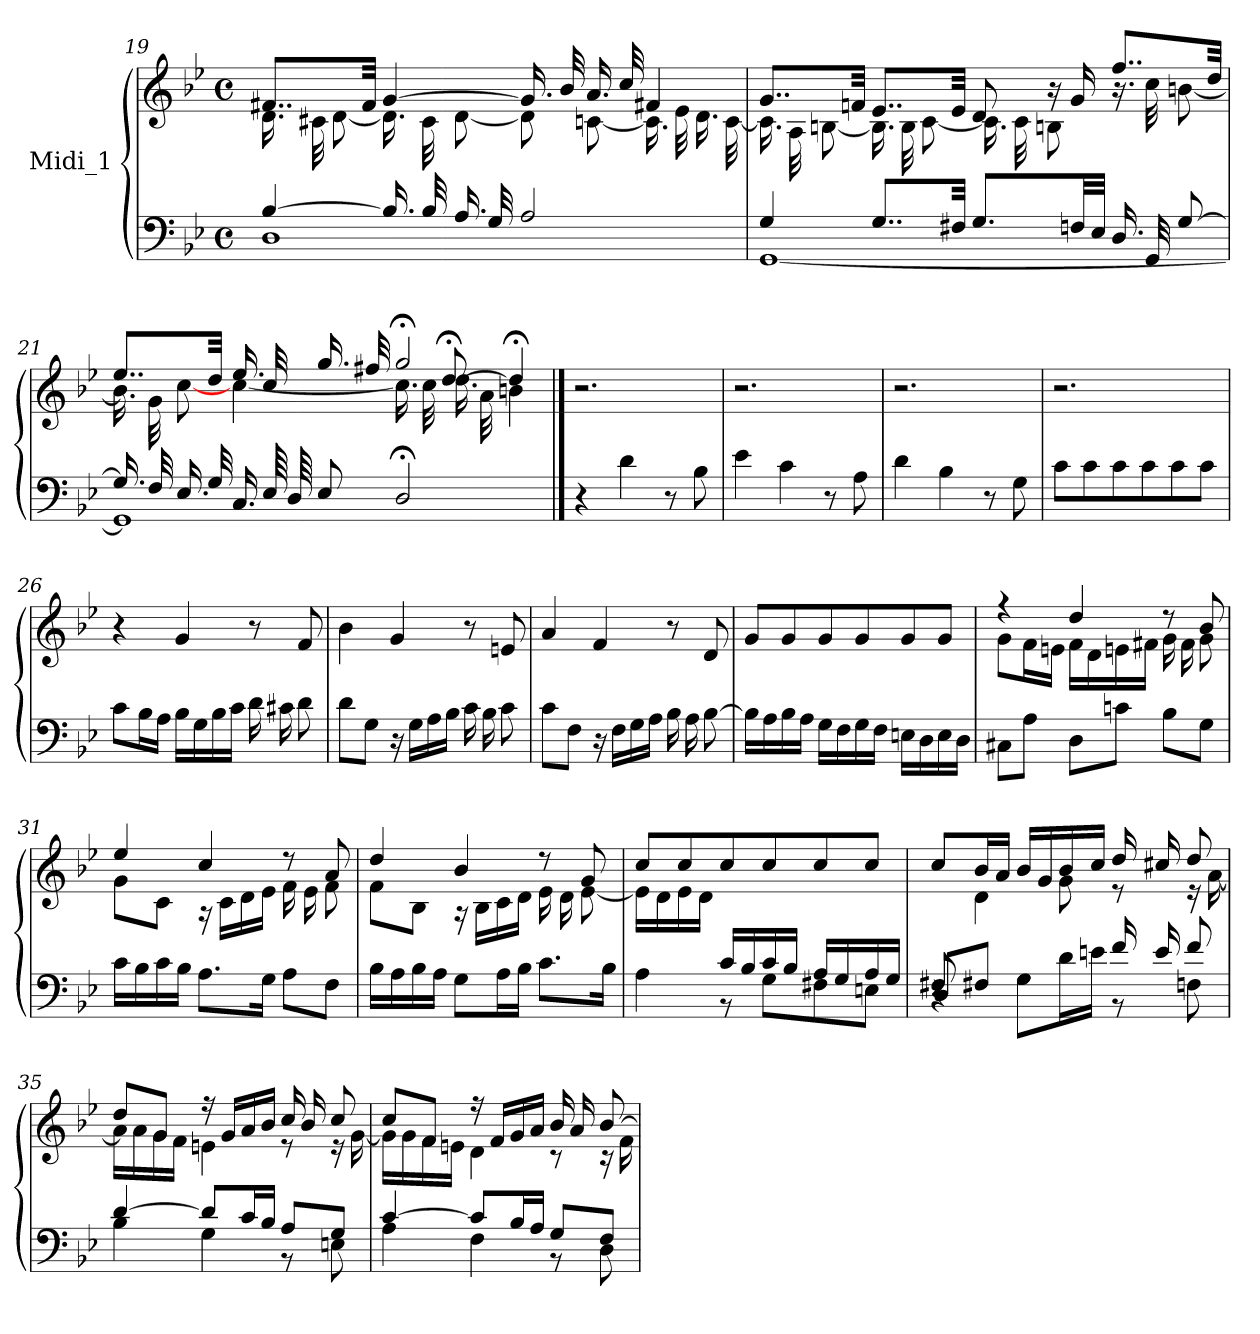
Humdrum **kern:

**kern	**kern
*part1	*part1
*staff2	*staff1
*I"Midi_1	*
!!LO:LB:g=z
*clefF4	*clefG2
*k[b-e-]	*k[b-e-]
*B-:	*B-:
*M4/4	*M4/4
*met(c)	*met(c)
=19	=19
*^	*^
*	*	*	*^
[4B-/	1D\	8..f#X/L	16.dLL	1ryy
.	.	.	32c#XL	.
.	.	.	[8dJ	.
.	.	32f#/J	.	.
16.B-LL]	.	[4g/	16.dLL]	.
32B-L	.	.	32c#L	.
16.A	.	.	[8dJ	.
32GJJ	.	.	.	.
2A/	.	16.g/LL]	8dL]	.
.	.	32b-/L	.	.
.	.	16.a/	[8cnJ	.
.	.	32cc/JJ	.	.
.	.	4f#X/	16.cLL]	.
.	.	.	32e-L	.
.	.	.	16.d	.
.	.	.	[32cJJ	.
=20	=20	=20	=20	=20
4G/	[1GG\	8..g/L	16.cLL]	1ryy
.	.	.	32AL	.
.	.	.	[8BnJ	.
.	.	32fn/J	.	.
8..GL	.	8..e-/L	16.BLL]	.
.	.	.	32BL	.
.	.	.	[8cJ	.
32F#XJ	.	32e-/J	.	.
8.GL	.	8d/	16.cLL]	.
.	.	.	32cL	.
.	.	16r	8BnJ	.
32FnLL	.	16g/	.	.
32E-JJJ	.	.	.	.
16.D/LL	.	8..ffL	16.r	.
32GG/L	.	.	32ccLLL	.
[8G/J	.	.	[8bnJ	.
.	.	32ddJ	.	.
=21	=21	=21	=21	=21
16.GLL]	1GG\]	8..ee-L	16.bLL]	4ryy
32FL	.	.	32gL	.
16.E-	.	.	[8ccJ	.
32GJJ	.	32ddJ	.	.
16.C/LL	.	16.ee-LL	[4cc\	4ryy
64E-/LL	.	32ccL	.	.
64D/	.	.	.	.
8E-/J	.	16.gg	.	.
.	.	32ff#XJJ	.	.
2D;</	.	2gg;</	16.ccLL]	8ryy
.	.	.	32ccL	.
.	.	.	16.dd	[8dd;</
.	.	.	32aJJ	.
.	.	.	4b\	4dd;/]
*v	*v	*	*	*
!!LO:LB:g=z
==22	==22	==22	==22
!	!LO:TX:a:B:t=2. Fuga a 4 voci	!	!
*	*v	*v	*v
4r	2.r
4d	.
8r	.
8B-	.
=23	=23
4e-	2.r
4c	.
8r	.
8A	.
=24	=24
4d	2.r
4B-	.
8r	.
8G	.
=25	=25
8cL	2.r
8c	.
8c	.
8c	.
8c	.
8cJ	.
=26	=26
8cL	4r
16B-L	.
16AJJ	.
16B-LL	4g
16G	.
16B-	.
16cJJ	.
16dLL	8r
16c#X	.
8dJ	8f
!!LO:LB:g=z
=27	=27
8dL	4b-
8GJ	.
16r	4g
16GLL	.
16A	.
16B-JJ	.
16cLL	8r
16B-	.
8cJ	8en
=28	=28
8cL	4a
8FJ	.
16r	4f
16FLL	.
16G	.
16AJJ	.
16B-LL	8r
16A	.
[8B-J	8d
=29	=29
16B-LL]	8gL
16A	.
16B-	8g
16AJJ	.
16GLL	8g
16F	.
16G	8g
16FJJ	.
16EnLL	8g
16D	.
16E	8gJ
16DJJ	.
!!LO:LB:g=z
=30	=30
*	*^
8C#XL	4r	8g\L
8AJ	.	16f\L
.	.	16en\JJ
8DL	4dd/	16f\LL
.	.	16d\
8cnJ	.	16en\
.	.	16f#X\JJ
8B-L	8r	16g\LL
.	.	16f#\
8GJ	8b-/	8g\J
=31	=31	=31
16cLL	4ee-/	8gL
16B-	.	.
16c	.	8cJ
16B-JJ	.	.
8.AL	4cc/	16r
.	.	16cLL
.	.	16d
16GJ	.	16e-JJ
8AL	8r	16fLL
.	.	16e-
8FJ	8a/	8fJ
=32	=32	=32
16B-LL	4dd/	8f\L
16A	.	.
16B-	.	8B-\J
16AJJ	.	.
8GL	4b-/	16r
.	.	16B-\LL
16AL	.	16c\
16B-JJ	.	16d\JJ
8.cL	8r	16e-\LL
.	.	16d\
.	8g/	[8e-\J
16B-J	.	.
!!LO:LB:g=z	!!
=33	=33	=33
*^	*	*
4ryy	4A\	8ccL	16e-\LL]
.	.	.	16d\
.	.	8cc	16e-\
.	.	.	16d\JJ
16cLL	8r	8cc	4ryy
16B-	.	.	.
16c	8GL	8cc	.
16B-JJ	.	.	.
16ALL	8F#X	8cc	4ryy
16G	.	.	.
16A	8EnJ	8ccJ	.
16GJJ	.	.	.
=34	=34	=34	=34
*	*^	*	*
8F#X/	8D/L	4r	8cc/L	8ryy
2ryy	8F#X/J	.	16b-/L	4d\
.	.	.	16a/JJ	.
.	8GL	4G\	16b-LL	.
.	.	.	16g	.
.	16dL	.	16b-	8g\
.	16enJJ	.	16ccJJ	.
.	16f/LL	8r	16ddLL	8r
.	16e/	.	16cc#X	.
8ryy	8f/J	8F\	8ddJ	16r
.	.	.	.	[16a\
*	*v	*v	*	*
=35	=35	=35	=35
[4d/	4B-\	8dd/L	16aLL]
.	.	.	16a
.	.	8g/J	16g
.	.	.	16fJJ
8d/L]	4G\	16r	4en\
.	.	16gLL	.
16c/L	.	16a	.
16B-/JJ	.	16b-JJ	.
8AL	8r	16cc/LL	8r
.	.	16b-/	.
8GJ	8En\	8cc/J	16r
.	.	.	[16g\
!!LO:LB:g=z	!!
=36	=36	=36	=36
[4c/	4A\	8cc/L	16g\LL]
.	.	.	16g\
.	.	8f/J	16f\
.	.	.	16en\JJ
8cL]	4F\	16r	4d\
.	.	16f/LL	.
16B-L	.	16g/	.
16AJJ	.	16a/JJ	.
8G/L	8r	16b-LL	8r
.	.	16a	.
8F/J	8D\	[8b-J	16r
.	.	.	16f\
*v	*v	*	*
*	*v	*v
=	=
*-	*-
